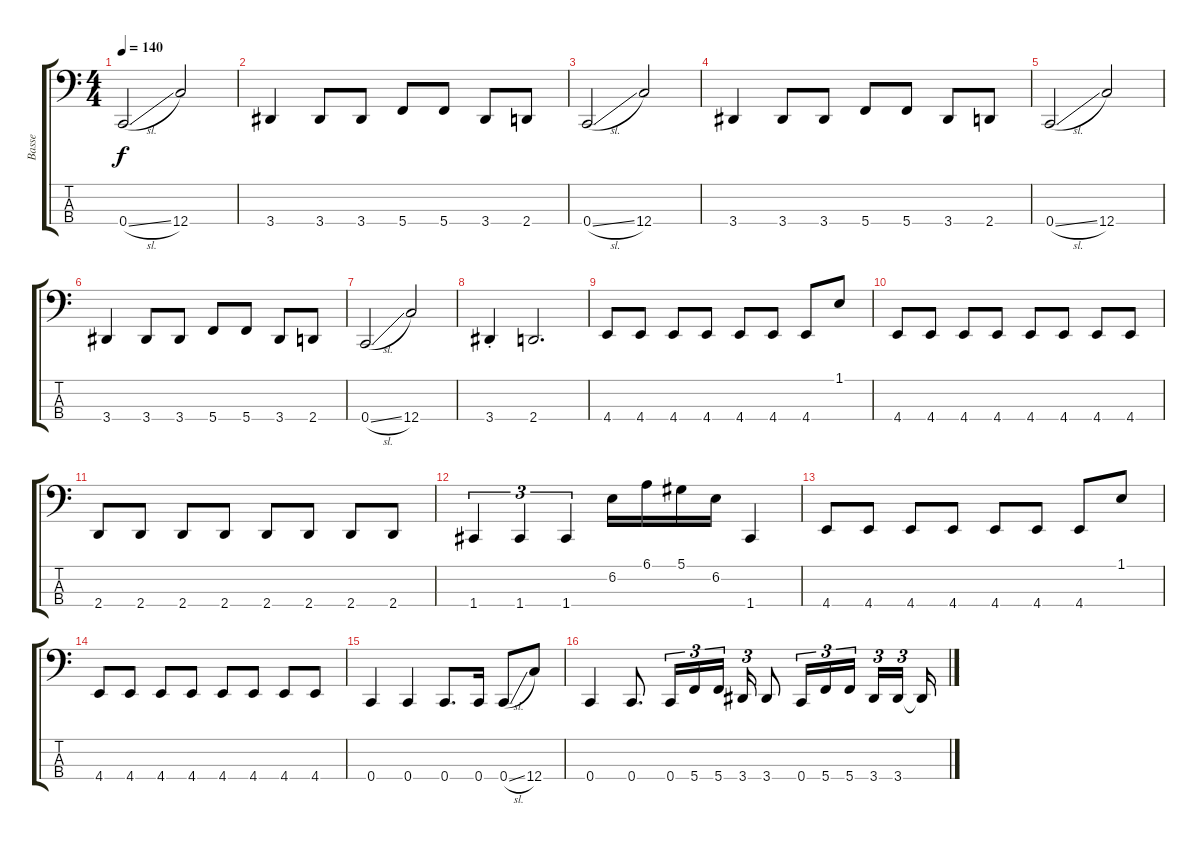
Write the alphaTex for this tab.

\track ("Basse" "Basse") {instrument electricbasspick}
\staff {score tabs}
\tuning (Eb2 Bb1 F1 C1) {hide}
\ts (4 4)
\tempo 140
\clef f4
\ks c
0.4{sl}.2{dy f} 12.4.2 |
3.4.4 3.4.8 3.4.8 5.4.8 5.4.8 3.4.8 2.4.8 |
0.4{sl}.2 12.4.2 |
3.4.4 3.4.8 3.4.8 5.4.8 5.4.8 3.4.8 2.4.8 |
0.4{sl}.2 12.4.2 |
3.4.4 3.4.8 3.4.8 5.4.8 5.4.8 3.4.8 2.4.8 |
0.4{sl}.2 12.4.2 |
3.4{st}.4 2.4.2{d} |
4.4.8 4.4.8 4.4.8 4.4.8 4.4.8 4.4.8 4.4.8 1.1.8 |
4.4.8 4.4.8 4.4.8 4.4.8 4.4.8 4.4.8 4.4.8 4.4.8 |
2.4.8 2.4.8 2.4.8 2.4.8 2.4.8 2.4.8 2.4.8 2.4.8 |
1.4.4{tu (3 2)} 1.4.4{tu (3 2)} 1.4.4{tu (3 2)} 6.2.16 6.1.16 5.1.16 6.2.16 1.4.4 |
4.4.8 4.4.8 4.4.8 4.4.8 4.4.8 4.4.8 4.4.8 1.1.8 |
4.4.8 4.4.8 4.4.8 4.4.8 4.4.8 4.4.8 4.4.8 4.4.8 |
0.4.4 0.4.4 0.4.8{d} 0.4.16 0.4{sl}.8 12.4.8 |
0.4.4 0.4.8{d} 0.4.16{tu (3 2)} 5.4.16{tu (3 2)} 5.4.16{tu (3 2) beam splitsecondary} 3.4.16{tu (3 2)} 3.4.8 0.4.16{tu (3 2)} 5.4.16{tu (3 2)} 5.4.16{tu (3 2) beam splitsecondary} 3.4.16{tu (3 2)} 3.4.16{tu (3 2) beam splitsecondary} 3.4{t}.16
